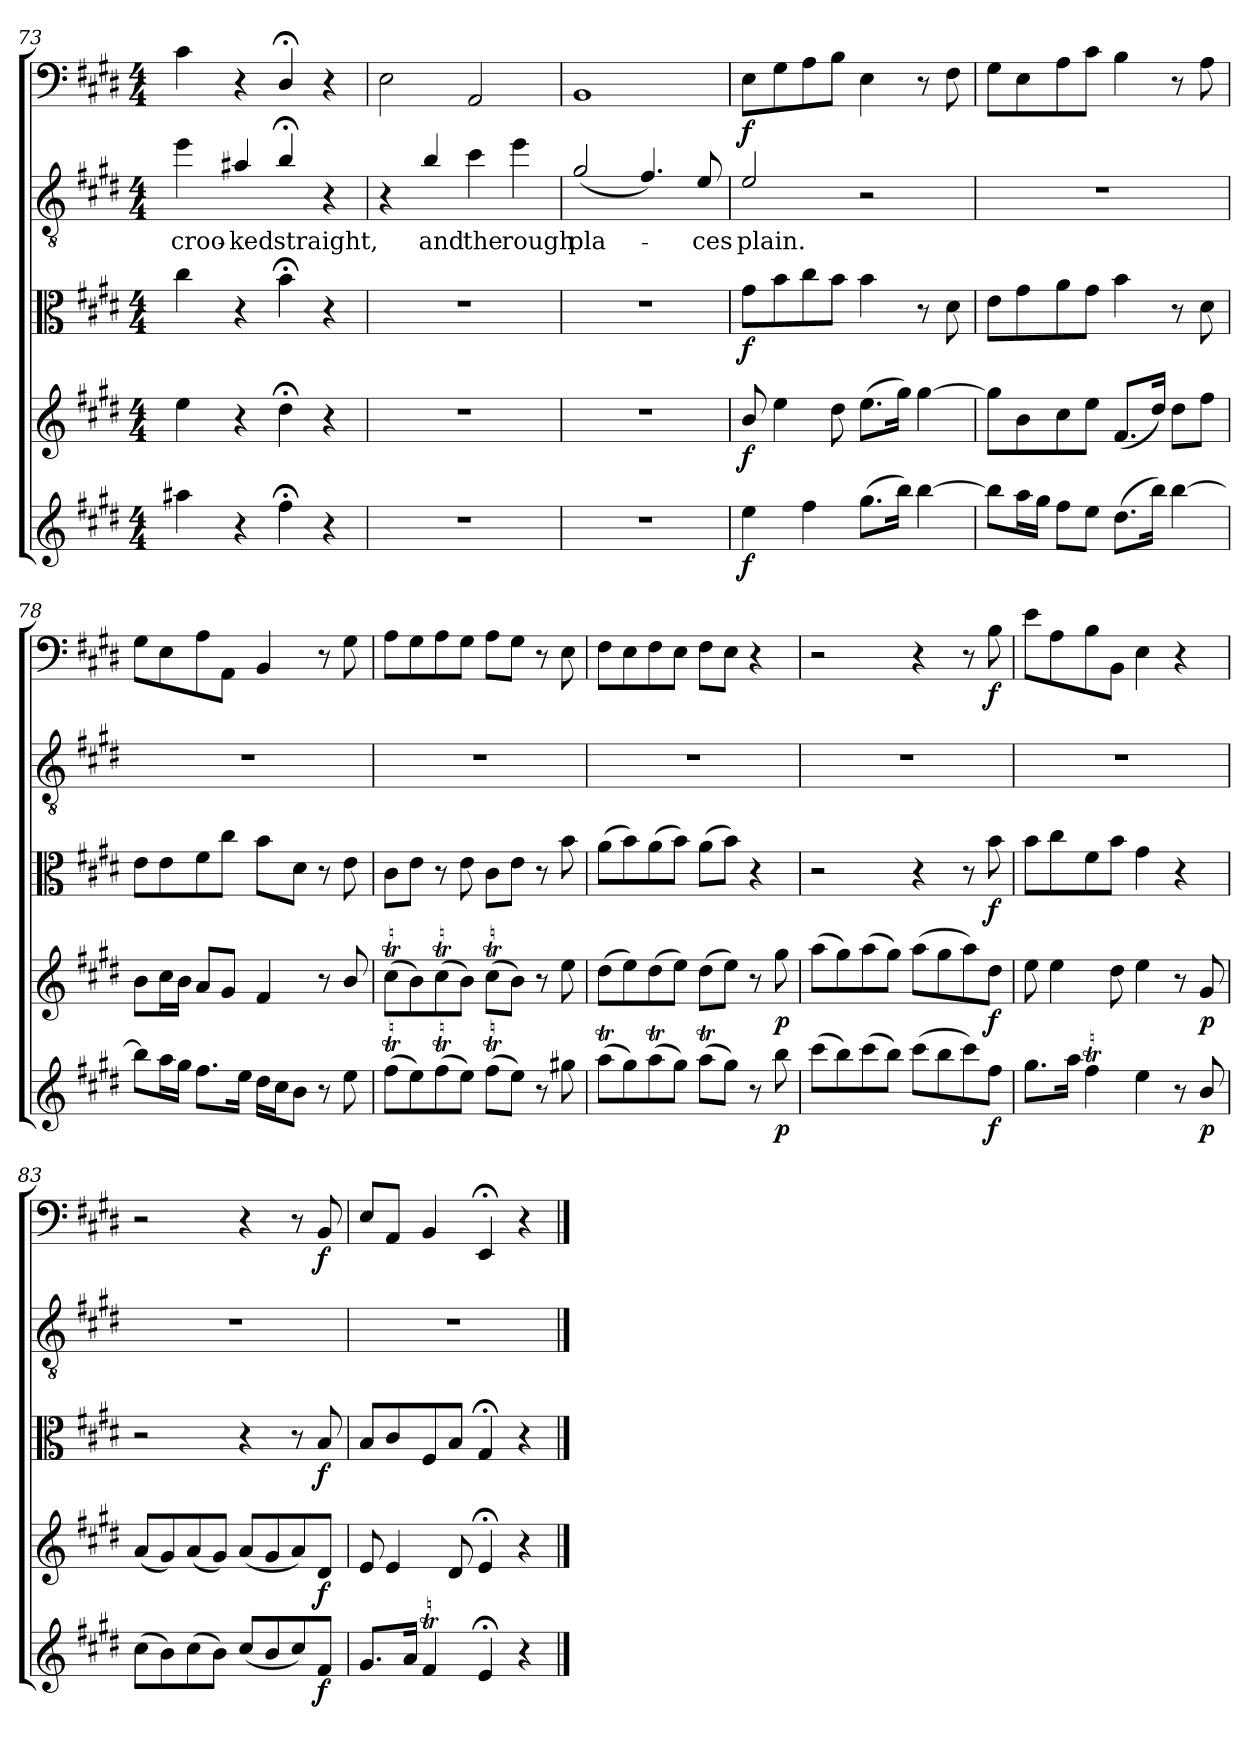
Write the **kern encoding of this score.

**kern	**dynam	**kern	**dynam	**kern	**dynam	**kern	**text	**kern	**dynam
*part5	*part5	*part4	*part4	*part3	*part3	*part2	*part2	*part1	*part1
*staff5	*staff5	*staff4	*staff4	*staff3	*staff3	*staff2	*staff2	*staff1	*staff1
*clefG2	*	*clefG2	*	*clefC3	*	*clefGv2	*	*clefF4	*
*k[f#c#g#d#]	*	*k[f#c#g#d#]	*	*k[f#c#g#d#]	*	*k[f#c#g#d#]	*	*k[f#c#g#d#]	*
*E:	*	*E:	*	*E:	*	*E:	*	*E:	*
*M4/4	*	*M4/4	*	*M4/4	*	*M4/4	*	*M4/4	*
=73	=73	=73	=73	=73	=73	=73	=73	=73	=73
4aa#X\	.	4ee\	.	4cc#\	.	4ee\	croo-	4c#\	.
4r	.	4r	.	4r	.	4a#X/	-ked	4r	.
4ff#;<\	.	4dd#;<\	.	4b;<\	.	4b;</	straight,	4D#;</	.
4r	.	4r	.	4r	.	4r	.	4r	.
=74	=74	=74	=74	=74	=74	=74	=74	=74	=74
1r	.	1r	.	1r	.	4r	.	2E\	.
.	.	.	.	.	.	4b/	and	.	.
.	.	.	.	.	.	4cc#\	the	2AA/	.
.	.	.	.	.	.	4ee\	rough	.	.
=75	=75	=75	=75	=75	=75	=75	=75	=75	=75
1r	.	1r	.	1r	.	(2g#/	pla-	1BB/	.
.	.	.	.	.	.	4.f#/)	.	.	.
.	.	.	.	.	.	8e/	-ces	.	.
=76	=76	=76	=76	=76	=76	=76	=76	=76	=76
4ee\	f	8b/	f	8g#\L	f	2e/	plain.	8E\L	f
.	.	4ee\	.	8b\	.	.	.	8G#\	.
4ff#\	.	.	.	8cc#\	.	.	.	8A\	.
.	.	8dd#\	.	8b\J	.	.	.	8B\J	.
(8.gg#\L	.	(8.ee\L	.	4b\	.	2r	.	4E\	.
16bb\Jk)	.	16gg#\Jk)	.	.	.	.	.	.	.
[4bb\	.	[4gg#\	.	8r	.	.	.	8r	.
.	.	.	.	8d#\	.	.	.	8F#\	.
=77	=77	=77	=77	=77	=77	=77	=77	=77	=77
8bb\L]	.	8gg#\L]	.	8e\L	.	1r	.	8G#\L	.
16aa\L	.	8b\	.	8g#\	.	.	.	8E\	.
16gg#\JJ	.	.	.	.	.	.	.	.	.
8ff#\L	.	8cc#\	.	8a\	.	.	.	8A\	.
8ee\J	.	8ee\J	.	8g#\J	.	.	.	8c#\J	.
(8.dd#\L	.	(8.f#/L	.	4b\	.	.	.	4B\	.
16bb\Jk)	.	16dd#/Jk)	.	.	.	.	.	.	.
[4bb\	.	8dd#\L	.	8r	.	.	.	8r	.
.	.	8ff#\J	.	8d#\	.	.	.	8A\	.
=78	=78	=78	=78	=78	=78	=78	=78	=78	=78
8bb\L]	.	8b\L	.	8e\L	.	1r	.	8G#\L	.
16aa\L	.	16cc#\L	.	8e\	.	.	.	8E\	.
16gg#\JJ	.	16b\JJ	.	.	.	.	.	.	.
8.ff#\L	.	8a/L	.	8f#\	.	.	.	8A\	.
.	.	8g#/J	.	8cc#\J	.	.	.	8AA\J	.
16ee\Jk	.	.	.	.	.	.	.	.	.
16dd#\LL	.	4f#/	.	8b\L	.	.	.	4BB/	.
16cc#\J	.	.	.	.	.	.	.	.	.
8b\J	.	.	.	8d#\J	.	.	.	.	.
8r	.	8r	.	8r	.	.	.	8r	.
8ee\	.	8b/	.	8e\	.	.	.	8G#\	.
=79	=79	=79	=79	=79	=79	=79	=79	=79	=79
(8ff#t\L	.	(8cc#t\L	.	8c#\L	.	1r	.	8A\L	.
8ee\)	.	8b\)	.	8e\J	.	.	.	8G#\	.
(8ff#t\	.	(8cc#t\	.	8r	.	.	.	8A\	.
8ee\J)	.	8b\J)	.	8e\	.	.	.	8G#\J	.
(8ff#t\L	.	(8cc#t\L	.	8c#\L	.	.	.	8A\L	.
8ee\J)	.	8b\J)	.	8e\J	.	.	.	8G#\J	.
8r	.	8r	.	8r	.	.	.	8r	.
8gg#X\	.	8ee\	.	8b\	.	.	.	8E\	.
=80	=80	=80	=80	=80	=80	=80	=80	=80	=80
(8aaT\L	.	(8dd#\L	.	(8a\L	.	1r	.	8F#\L	.
8gg#\)	.	8ee\)	.	8b\)	.	.	.	8E\	.
(8aaT\	.	(8dd#\	.	(8a\	.	.	.	8F#\	.
8gg#\J)	.	8ee\J)	.	8b\J)	.	.	.	8E\J	.
(8aaT\L	.	(8dd#\L	.	(8a\L	.	.	.	8F#\L	.
8gg#\J)	.	8ee\J)	.	8b\J)	.	.	.	8E\J	.
8r	.	8r	.	4r	.	.	.	4r	.
8bb\	p	8gg#\	p	.	.	.	.	.	.
=81	=81	=81	=81	=81	=81	=81	=81	=81	=81
(8ccc#\L	.	(8aa\L	.	2r	.	1r	.	2r	.
8bb\)	.	8gg#\)	.	.	.	.	.	.	.
(8ccc#\	.	(8aa\	.	.	.	.	.	.	.
8bb\J)	.	8gg#\J)	.	.	.	.	.	.	.
(8ccc#\L	.	(8aa\L	.	4r	.	.	.	4r	.
8bb\	.	8gg#\	.	.	.	.	.	.	.
8ccc#\)	.	8aa\)	.	8r	.	.	.	8r	.
8ff#\J	f	8dd#\J	f	8b\	f	.	.	8B\	f
=82	=82	=82	=82	=82	=82	=82	=82	=82	=82
8.gg#\L	.	8ee\	.	8b\L	.	1r	.	8e\L	.
.	.	4ee\	.	8cc#\	.	.	.	8A\	.
16aa\Jk	.	.	.	.	.	.	.	.	.
4ff#t\	.	.	.	8f#\	.	.	.	8B\	.
.	.	8dd#\	.	8b\J	.	.	.	8BB\J	.
4ee\	.	4ee\	.	4g#\	.	.	.	4E\	.
8r	.	8r	.	4r	.	.	.	4r	.
8b/	p	8g#/	p	.	.	.	.	.	.
=83	=83	=83	=83	=83	=83	=83	=83	=83	=83
(8cc#\L	.	(8a/L	.	2r	.	1r	.	2r	.
8b\)	.	8g#/)	.	.	.	.	.	.	.
(8cc#\	.	(8a/	.	.	.	.	.	.	.
8b\J)	.	8g#/J)	.	.	.	.	.	.	.
(8cc#/L	.	(8a/L	.	4r	.	.	.	4r	.
8b/	.	8g#/	.	.	.	.	.	.	.
8cc#/)	.	8a/)	.	8r	.	.	.	8r	.
8f#/J	f	8d#/J	f	8B/	f	.	.	8BB/	f
=84	=84	=84	=84	=84	=84	=84	=84	=84	=84
8.g#/L	.	8e/	.	8B/L	.	1r	.	8E/L	.
.	.	4e/	.	8c#/	.	.	.	8AA/J	.
16a/Jk	.	.	.	.	.	.	.	.	.
4f#t/	.	.	.	8F#/	.	.	.	4BB/	.
.	.	8d#/	.	8B/J	.	.	.	.	.
4e;</	.	4e;</	.	4G#;</	.	.	.	4EE;</	.
4r	.	4r	.	4r	.	.	.	4r	.
==	==	==	==	==	==	==	==	==	==
*-	*-	*-	*-	*-	*-	*-	*-	*-	*-
